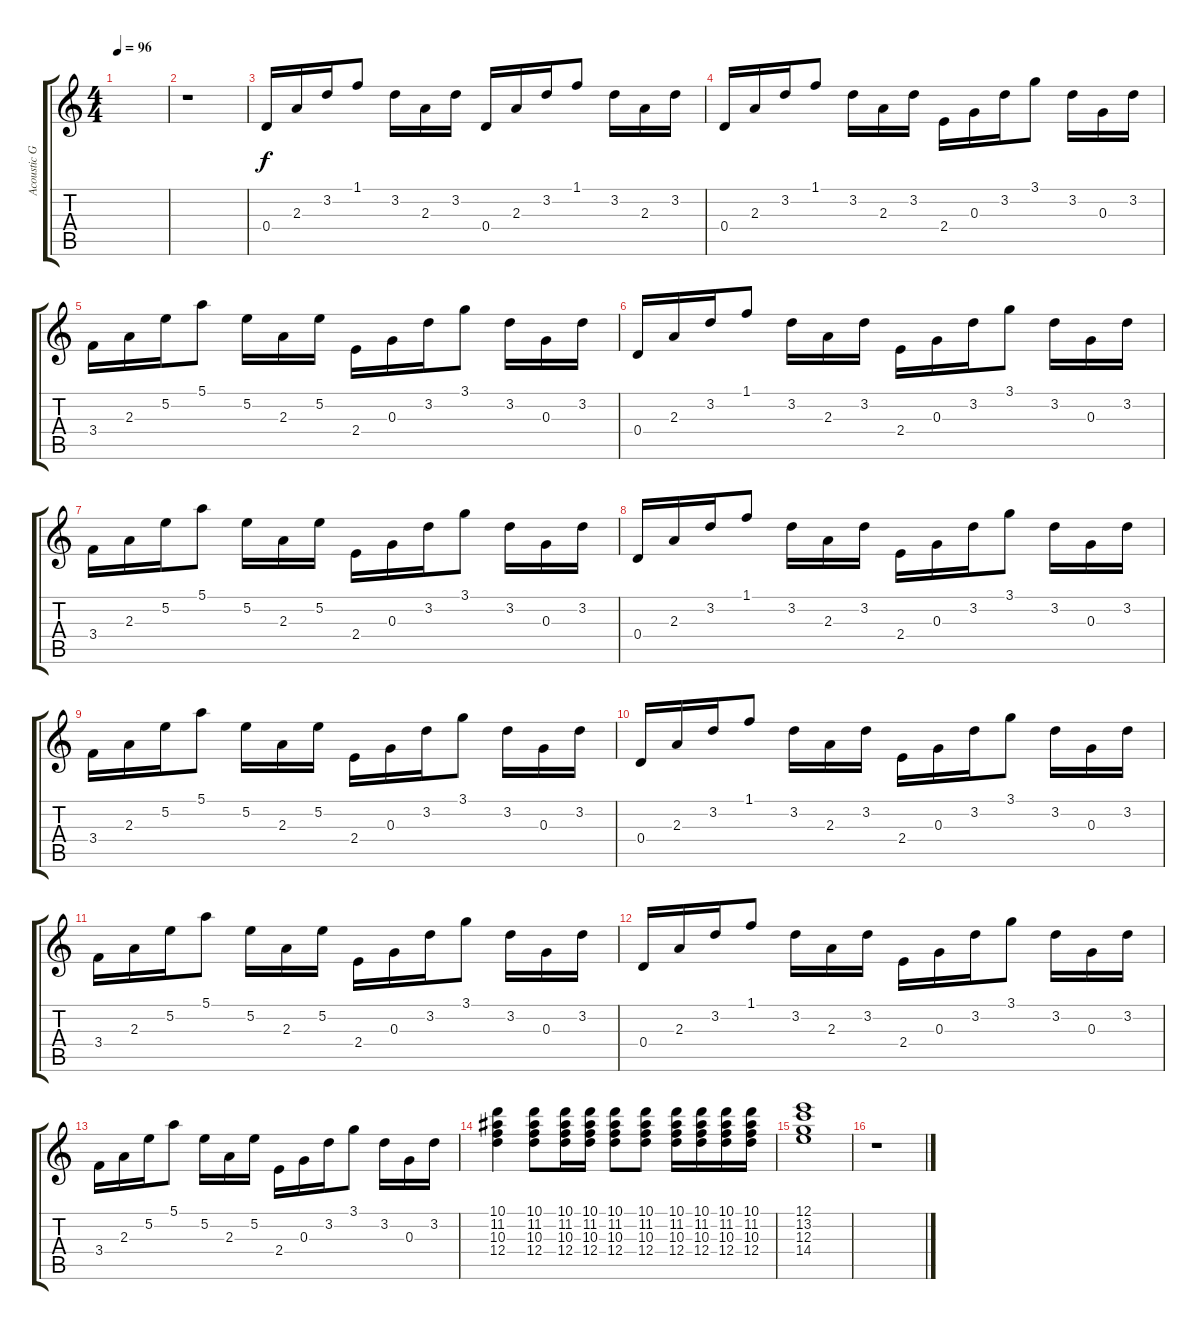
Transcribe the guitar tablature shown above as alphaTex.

\track ("Acoustic Guitar" "Acoustic G") {instrument acousticguitarsteel}
\staff {score tabs}
\tuning (E4 B3 G3 D3 A2 E2) {hide}
\ts (4 4)
\tempo 96
\clef g2
\ks c
|
r.1 |
0.4.16 2.3.16 3.2.16 1.1.8 3.2.16 2.3.16 3.2.16 0.4.16 2.3.16 3.2.16 1.1.8 3.2.16 2.3.16 3.2.16 |
0.4.16 2.3.16 3.2.16 1.1.8 3.2.16 2.3.16 3.2.16 2.4.16 0.3.16 3.2.16 3.1.8 3.2.16 0.3.16 3.2.16 |
3.4.16 2.3.16 5.2.16 5.1.8 5.2.16 2.3.16 5.2.16 2.4.16 0.3.16 3.2.16 3.1.8 3.2.16 0.3.16 3.2.16 |
0.4.16 2.3.16 3.2.16 1.1.8 3.2.16 2.3.16 3.2.16 2.4.16 0.3.16 3.2.16 3.1.8 3.2.16 0.3.16 3.2.16 |
3.4.16 2.3.16 5.2.16 5.1.8 5.2.16 2.3.16 5.2.16 2.4.16 0.3.16 3.2.16 3.1.8 3.2.16 0.3.16 3.2.16 |
0.4.16 2.3.16 3.2.16 1.1.8 3.2.16 2.3.16 3.2.16 2.4.16 0.3.16 3.2.16 3.1.8 3.2.16 0.3.16 3.2.16 |
3.4.16 2.3.16 5.2.16 5.1.8 5.2.16 2.3.16 5.2.16 2.4.16 0.3.16 3.2.16 3.1.8 3.2.16 0.3.16 3.2.16 |
0.4.16 2.3.16 3.2.16 1.1.8 3.2.16 2.3.16 3.2.16 2.4.16 0.3.16 3.2.16 3.1.8 3.2.16 0.3.16 3.2.16 |
3.4.16 2.3.16 5.2.16 5.1.8 5.2.16 2.3.16 5.2.16 2.4.16 0.3.16 3.2.16 3.1.8 3.2.16 0.3.16 3.2.16 |
0.4.16 2.3.16 3.2.16 1.1.8 3.2.16 2.3.16 3.2.16 2.4.16 0.3.16 3.2.16 3.1.8 3.2.16 0.3.16 3.2.16 |
3.4.16 2.3.16 5.2.16 5.1.8 5.2.16 2.3.16 5.2.16 2.4.16 0.3.16 3.2.16 3.1.8 3.2.16 0.3.16 3.2.16 |
(10.1 11.2 10.3 12.4).4 (10.1 11.2 10.3 12.4).8 (10.1 11.2 10.3 12.4).16 (10.1 11.2 10.3 12.4).16 (10.1 11.2 10.3 12.4).8 (10.1 11.2 10.3 12.4).8 (10.1 11.2 10.3 12.4).16 (10.1 11.2 10.3 12.4).16 (10.1 11.2 10.3 12.4).16 (10.1 11.2 10.3 12.4).16 |
(12.1 13.2 12.3 14.4).1 |
r.1
